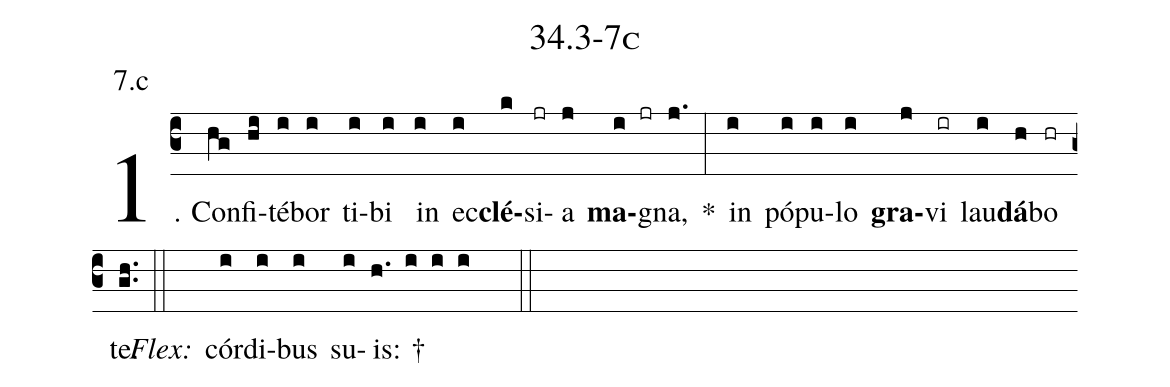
name: 34.3-7c;
annotation: 7.c;
%%
(c3)1. Con(hg)fi(hi)té(i)bor(i) ti(i)bi(i) in(i) ec(i)<b>clé</b>(k)si(jr)a(j) <b>ma</b>(i jr)gna,(j.) *(:) in(i) pó(i)pu(i)lo(i) <b>gra</b>(j)vi(ir) lau(i)<b>dá</b>(h)bo(hr) te.(gh..) (::)
<i>Flex:</i>()  cór(i)di(i)bus(i) su(i)is: †(h. i i i  ::)

%E(i) u(i) o(j) u(i) a(h) e.(gh..) (::)
